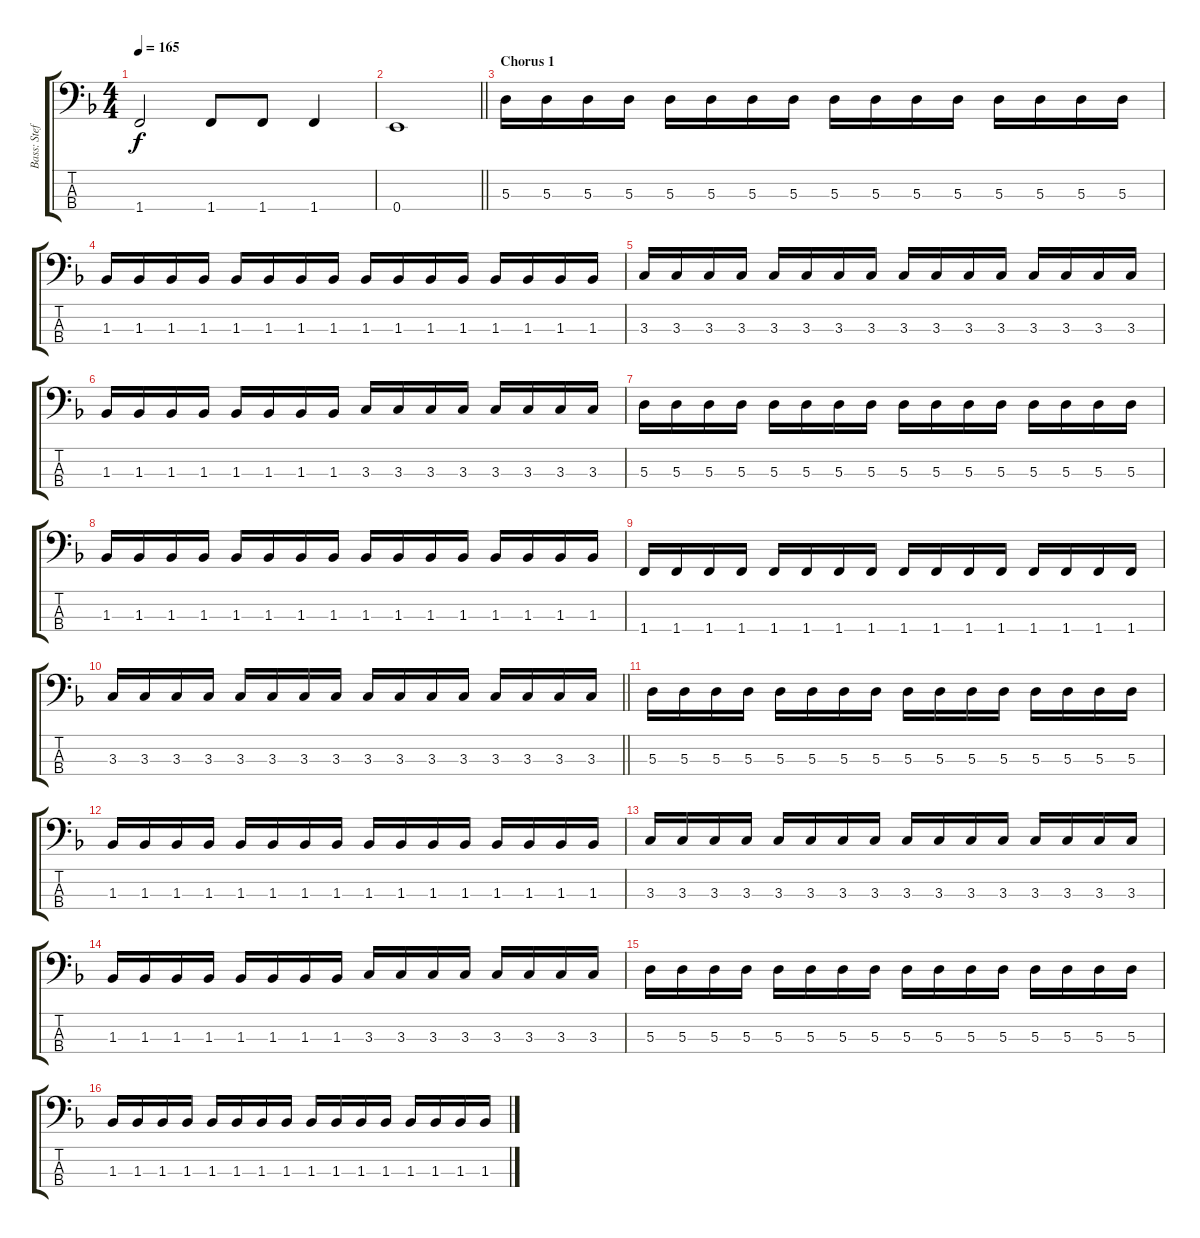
\track ("Bass: Stefan Gimpl" "Bass: Stef") {instrument electricbassfinger}
\staff {score tabs}
\tuning (G2 D2 A1 E1) {hide}
\ts (4 4)
\tempo 165
\clef f4
\ks dminor
1.4.2{dy f} 1.4.8 1.4.8 1.4.4 |
\barLineRight lightlight
0.4.1 |
\section ("" "Chorus 1")
5.3.16 5.3.16 5.3.16 5.3.16 5.3.16 5.3.16 5.3.16 5.3.16 5.3.16 5.3.16 5.3.16 5.3.16 5.3.16 5.3.16 5.3.16 5.3.16 |
1.3.16 1.3.16 1.3.16 1.3.16 1.3.16 1.3.16 1.3.16 1.3.16 1.3.16 1.3.16 1.3.16 1.3.16 1.3.16 1.3.16 1.3.16 1.3.16 |
3.3.16 3.3.16 3.3.16 3.3.16 3.3.16 3.3.16 3.3.16 3.3.16 3.3.16 3.3.16 3.3.16 3.3.16 3.3.16 3.3.16 3.3.16 3.3.16 |
1.3.16 1.3.16 1.3.16 1.3.16 1.3.16 1.3.16 1.3.16 1.3.16 3.3.16 3.3.16 3.3.16 3.3.16 3.3.16 3.3.16 3.3.16 3.3.16 |
5.3.16 5.3.16 5.3.16 5.3.16 5.3.16 5.3.16 5.3.16 5.3.16 5.3.16 5.3.16 5.3.16 5.3.16 5.3.16 5.3.16 5.3.16 5.3.16 |
1.3.16 1.3.16 1.3.16 1.3.16 1.3.16 1.3.16 1.3.16 1.3.16 1.3.16 1.3.16 1.3.16 1.3.16 1.3.16 1.3.16 1.3.16 1.3.16 |
1.4.16 1.4.16 1.4.16 1.4.16 1.4.16 1.4.16 1.4.16 1.4.16 1.4.16 1.4.16 1.4.16 1.4.16 1.4.16 1.4.16 1.4.16 1.4.16 |
\barLineRight lightlight
3.3.16 3.3.16 3.3.16 3.3.16 3.3.16 3.3.16 3.3.16 3.3.16 3.3.16 3.3.16 3.3.16 3.3.16 3.3.16 3.3.16 3.3.16 3.3.16 |
5.3.16 5.3.16 5.3.16 5.3.16 5.3.16 5.3.16 5.3.16 5.3.16 5.3.16 5.3.16 5.3.16 5.3.16 5.3.16 5.3.16 5.3.16 5.3.16 |
1.3.16 1.3.16 1.3.16 1.3.16 1.3.16 1.3.16 1.3.16 1.3.16 1.3.16 1.3.16 1.3.16 1.3.16 1.3.16 1.3.16 1.3.16 1.3.16 |
3.3.16 3.3.16 3.3.16 3.3.16 3.3.16 3.3.16 3.3.16 3.3.16 3.3.16 3.3.16 3.3.16 3.3.16 3.3.16 3.3.16 3.3.16 3.3.16 |
1.3.16 1.3.16 1.3.16 1.3.16 1.3.16 1.3.16 1.3.16 1.3.16 3.3.16 3.3.16 3.3.16 3.3.16 3.3.16 3.3.16 3.3.16 3.3.16 |
5.3.16 5.3.16 5.3.16 5.3.16 5.3.16 5.3.16 5.3.16 5.3.16 5.3.16 5.3.16 5.3.16 5.3.16 5.3.16 5.3.16 5.3.16 5.3.16 |
1.3.16 1.3.16 1.3.16 1.3.16 1.3.16 1.3.16 1.3.16 1.3.16 1.3.16 1.3.16 1.3.16 1.3.16 1.3.16 1.3.16 1.3.16 1.3.16
